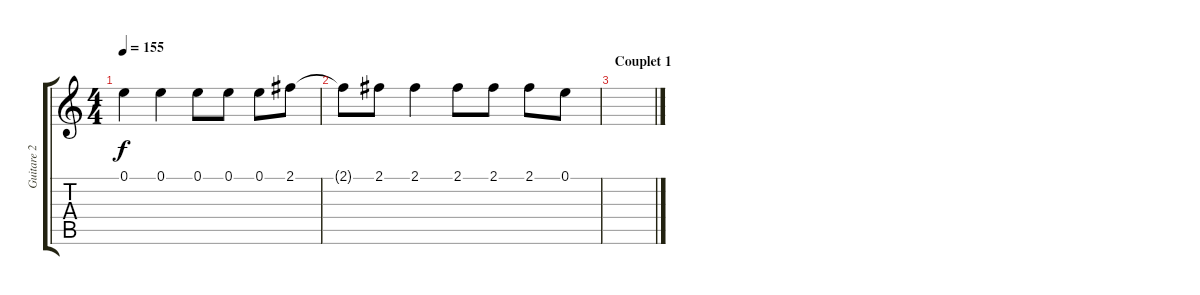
\track ("Guitare 2 " "Guitare 2 ") {instrument electricguitarmuted}
\staff {score tabs}
\tuning (E4 B3 G3 D3 A2 E2) {hide}
\ts (4 4)
\tempo 155
\clef g2
\ks c
0.1.4{dy f} 0.1.4 0.1.8 0.1.8 0.1.8 2.1.8 |
2.1{t}.8 2.1.8 2.1.4 2.1.8 2.1.8 2.1.8 0.1.8 |
\section ("" "Couplet 1")
